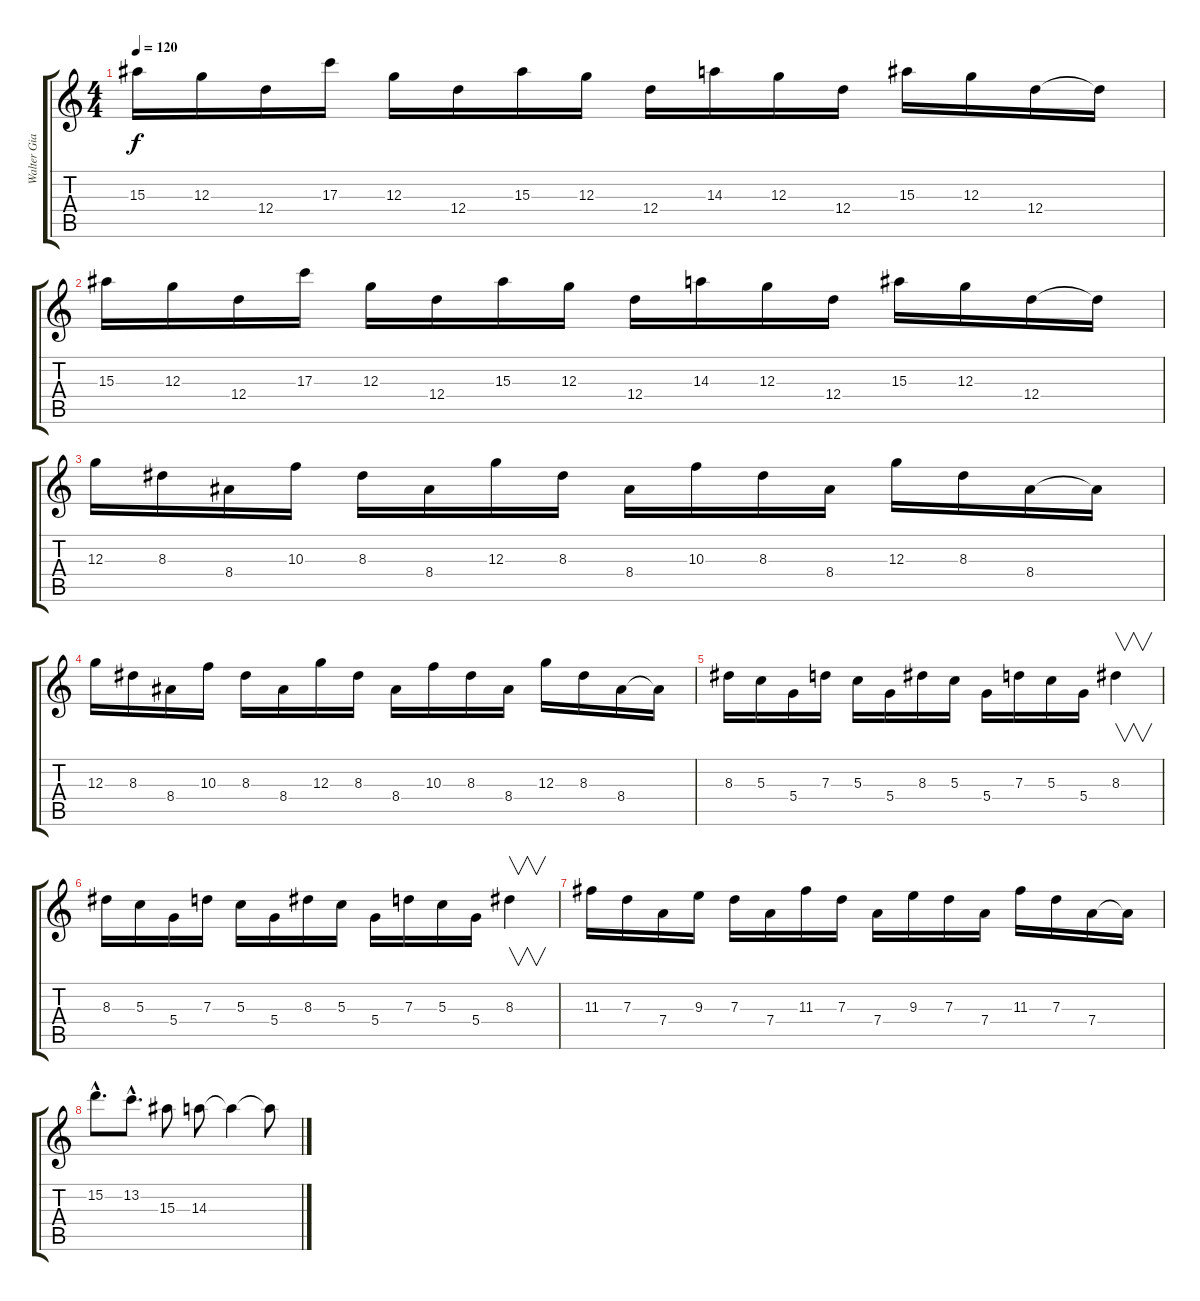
\track ("Walter Giardino 1" "Walter Gia") {instrument distortionguitar}
\staff {score tabs}
\tuning (E4 B3 G3 D3 A2 E2) {hide}
\ts (4 4)
\tempo 120
\clef g2
\ks c
15.3.16{dy f} 12.3.16 12.4.16 17.3.16 12.3.16 12.4.16 15.3.16 12.3.16 12.4.16 14.3.16 12.3.16 12.4.16 15.3.16 12.3.16 12.4.16 12.4{t}.16 |
15.3.16 12.3.16 12.4.16 17.3.16 12.3.16 12.4.16 15.3.16 12.3.16 12.4.16 14.3.16 12.3.16 12.4.16 15.3.16 12.3.16 12.4.16 12.4{t}.16 |
12.3.16 8.3.16 8.4.16 10.3.16 8.3.16 8.4.16 12.3.16 8.3.16 8.4.16 10.3.16 8.3.16 8.4.16 12.3.16 8.3.16 8.4.16 8.4{t}.16 |
12.3.16 8.3.16 8.4.16 10.3.16 8.3.16 8.4.16 12.3.16 8.3.16 8.4.16 10.3.16 8.3.16 8.4.16 12.3.16 8.3.16 8.4.16 8.4{t}.16 |
8.3.16 5.3.16 5.4.16 7.3.16 5.3.16 5.4.16 8.3.16 5.3.16 5.4.16 7.3.16 5.3.16 5.4.16 8.3.4{v} |
8.3.16 5.3.16 5.4.16 7.3.16 5.3.16 5.4.16 8.3.16 5.3.16 5.4.16 7.3.16 5.3.16 5.4.16 8.3.4{v} |
11.3.16 7.3.16 7.4.16 9.3.16 7.3.16 7.4.16 11.3.16 7.3.16 7.4.16 9.3.16 7.3.16 7.4.16 11.3.16 7.3.16 7.4.16 7.4{t}.16 |
15.2{hac}.8{d} 13.2{hac}.8{d} 15.3.8 14.3.8 14.3{t}.4 14.3{t}.8
